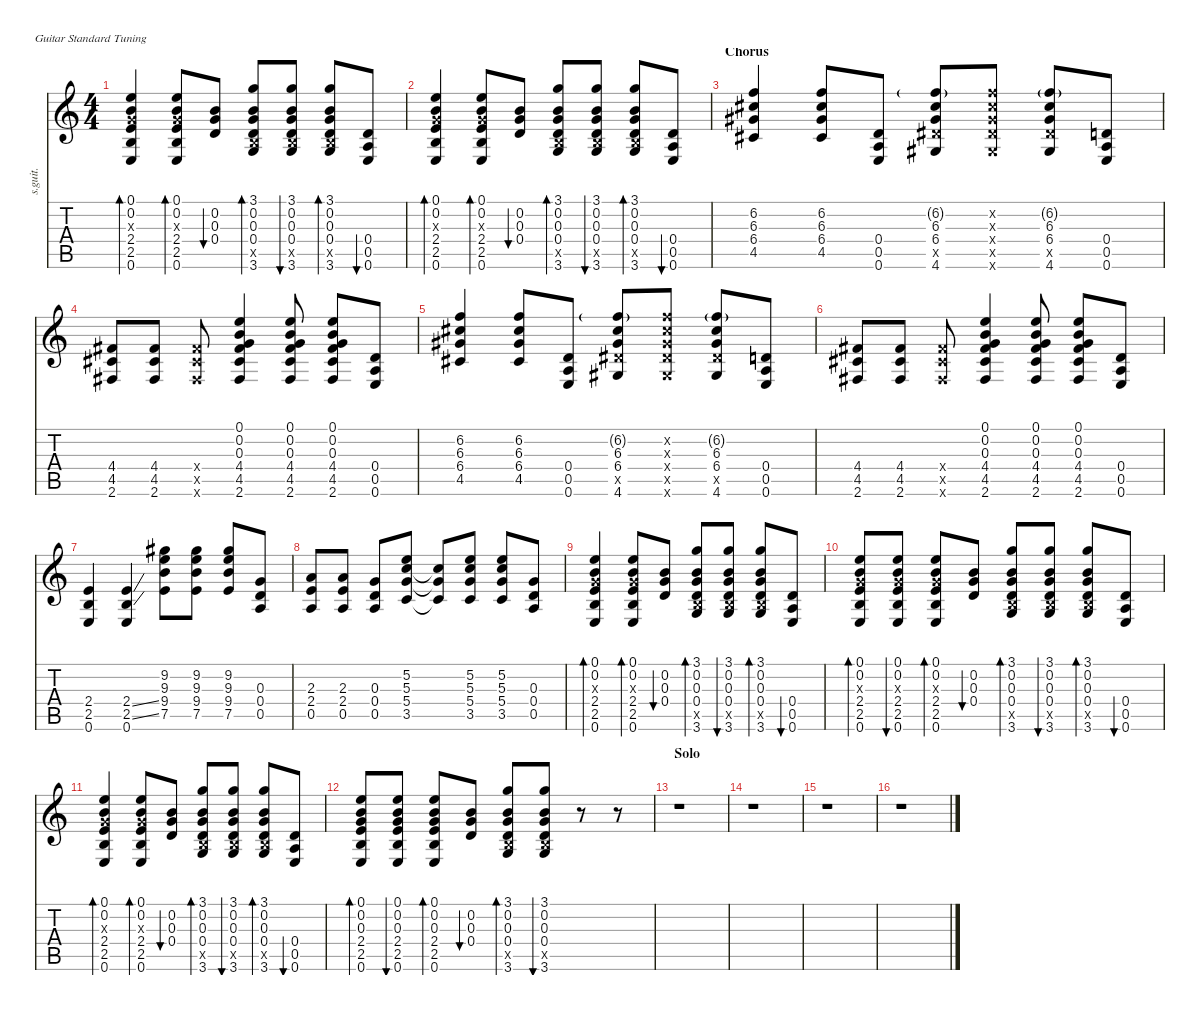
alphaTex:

\defaultSystemsLayout 4
\hideDynamics
\bracketExtendMode nobrackets
\track ("Kurt Cobain - Clean" "s.guit.") {instrument electricguitarclean}
\staff {score tabs}
\tuning (E4 B3 G3 D3 A2 E2)
\ts (4 4)
\tempo (126 hide)
\clef g2
\ks c
(0.1 0.2 0.3{x} 2.4 2.5 0.6).4{bd 30 lyrics (0 "") lyrics (1 "") lyrics (2 "") lyrics (3 "") lyrics (4 "") dy f} (0.1 0.2 0.3{x} 2.4 2.5 0.6).8{bd 30 lyrics (0 "") lyrics (1 "") lyrics (2 "") lyrics (3 "") lyrics (4 "")} (0.2 0.3 0.4).8{bu 30 lyrics (0 "") lyrics (1 "") lyrics (2 "") lyrics (3 "") lyrics (4 "")} (3.1 0.2 0.3 0.4 2.5{x} 3.6).8{bd 30 lyrics (0 "") lyrics (1 "") lyrics (2 "") lyrics (3 "") lyrics (4 "")} (3.1 0.2 0.3 0.4 2.5{x} 3.6).8{bu 30 lyrics (0 "") lyrics (1 "") lyrics (2 "") lyrics (3 "") lyrics (4 "")} (3.1 0.2 0.3 0.4 2.5{x} 3.6).8{bd 30 lyrics (0 "") lyrics (1 "") lyrics (2 "") lyrics (3 "") lyrics (4 "")} (0.4 0.5 0.6).8{bu 30 lyrics (0 "") lyrics (1 "") lyrics (2 "") lyrics (3 "") lyrics (4 "")} |
(0.1 0.2 0.3{x} 2.4 2.5 0.6).4{bd 30 lyrics (0 "") lyrics (1 "") lyrics (2 "") lyrics (3 "") lyrics (4 "")} (0.1 0.2 0.3{x} 2.4 2.5 0.6).8{bd 30 lyrics (0 "") lyrics (1 "") lyrics (2 "") lyrics (3 "") lyrics (4 "")} (0.2 0.3 0.4).8{bu 30 lyrics (0 "") lyrics (1 "") lyrics (2 "") lyrics (3 "") lyrics (4 "")} (3.1 0.2 0.3 0.4 2.5{x} 3.6).8{bd 30 lyrics (0 "") lyrics (1 "") lyrics (2 "") lyrics (3 "") lyrics (4 "")} (3.1 0.2 0.3 0.4 2.5{x} 3.6).8{bu 30 lyrics (0 "") lyrics (1 "") lyrics (2 "") lyrics (3 "") lyrics (4 "")} (3.1 0.2 0.3 0.4 2.5{x} 3.6).8{bd 30 lyrics (0 "") lyrics (1 "") lyrics (2 "") lyrics (3 "") lyrics (4 "")} (0.4 0.5 0.6).8{bu 30 lyrics (0 "") lyrics (1 "") lyrics (2 "") lyrics (3 "") lyrics (4 "")} |
\section ("" "Chorus")
(6.2 6.3{acc #} 6.4{acc #} 4.5{acc #}).4{lyrics (0 "") lyrics (1 "") lyrics (2 "") lyrics (3 "") lyrics (4 "")} (6.2 6.3{acc #} 6.4{acc #} 4.5{acc #}).8{lyrics (0 "") lyrics (1 "") lyrics (2 "") lyrics (3 "") lyrics (4 "")} (0.4 0.5 0.6).8{lyrics (0 "") lyrics (1 "") lyrics (2 "") lyrics (3 "") lyrics (4 "")} (6.2{g} 6.3{acc #} 6.4{acc #} 6.5{x acc #} 4.6{acc #}).8{lyrics (0 "") lyrics (1 "") lyrics (2 "") lyrics (3 "") lyrics (4 "")} (6.2{x} 6.3{x acc #} 6.4{x acc #} 6.5{x acc #} 4.6{x acc #}).8{lyrics (0 "") lyrics (1 "") lyrics (2 "") lyrics (3 "") lyrics (4 "")} (6.2{g} 6.3{acc #} 6.4{acc #} 6.5{x acc #} 4.6{acc #}).8{lyrics (0 "") lyrics (1 "") lyrics (2 "") lyrics (3 "") lyrics (4 "")} (0.4 0.5 0.6).8{lyrics (0 "") lyrics (1 "") lyrics (2 "") lyrics (3 "") lyrics (4 "")} |
(4.4{acc #} 4.5{acc #} 2.6{acc #}).8{lyrics (0 "") lyrics (1 "") lyrics (2 "") lyrics (3 "") lyrics (4 "")} (4.4{acc #} 4.5{acc #} 2.6{acc #}).8{lyrics (0 "") lyrics (1 "") lyrics (2 "") lyrics (3 "") lyrics (4 "")} (4.4{x acc #} 4.5{x acc #} 2.6{x acc #}).8{lyrics (0 "") lyrics (1 "") lyrics (2 "") lyrics (3 "") lyrics (4 "")} (4.4{acc #} 4.5{acc #} 2.6{acc #} 0.3 0.2 0.1).4{lyrics (0 "") lyrics (1 "") lyrics (2 "") lyrics (3 "") lyrics (4 "")} (4.4{acc #} 4.5{acc #} 2.6{acc #} 0.3 0.1 0.2).8{lyrics (0 "") lyrics (1 "") lyrics (2 "") lyrics (3 "") lyrics (4 "")} (4.4{acc #} 4.5{acc #} 2.6{acc #} 0.3 0.2 0.1).8{lyrics (0 "") lyrics (1 "") lyrics (2 "") lyrics (3 "") lyrics (4 "")} (0.4 0.5 0.6).8{lyrics (0 "") lyrics (1 "") lyrics (2 "") lyrics (3 "") lyrics (4 "")} |
(6.2 6.3{acc #} 6.4{acc #} 4.5{acc #}).4{lyrics (0 "") lyrics (1 "") lyrics (2 "") lyrics (3 "") lyrics (4 "")} (6.2 6.3{acc #} 6.4{acc #} 4.5{acc #}).8{lyrics (0 "") lyrics (1 "") lyrics (2 "") lyrics (3 "") lyrics (4 "")} (0.4 0.5 0.6).8{lyrics (0 "") lyrics (1 "") lyrics (2 "") lyrics (3 "") lyrics (4 "")} (6.2{g} 6.3{acc #} 6.4{acc #} 6.5{x acc #} 4.6{acc #}).8{lyrics (0 "") lyrics (1 "") lyrics (2 "") lyrics (3 "") lyrics (4 "")} (6.2{x} 6.3{x acc #} 6.4{x acc #} 6.5{x acc #} 4.6{x acc #}).8{lyrics (0 "") lyrics (1 "") lyrics (2 "") lyrics (3 "") lyrics (4 "")} (6.2{g} 6.3{acc #} 6.4{acc #} 6.5{x acc #} 4.6{acc #}).8{lyrics (0 "") lyrics (1 "") lyrics (2 "") lyrics (3 "") lyrics (4 "")} (0.4 0.5 0.6).8{lyrics (0 "") lyrics (1 "") lyrics (2 "") lyrics (3 "") lyrics (4 "")} |
(4.4{acc #} 4.5{acc #} 2.6{acc #}).8{lyrics (0 "") lyrics (1 "") lyrics (2 "") lyrics (3 "") lyrics (4 "")} (4.4{acc #} 4.5{acc #} 2.6{acc #}).8{lyrics (0 "") lyrics (1 "") lyrics (2 "") lyrics (3 "") lyrics (4 "")} (4.4{x acc #} 4.5{x acc #} 2.6{x acc #}).8{lyrics (0 "") lyrics (1 "") lyrics (2 "") lyrics (3 "") lyrics (4 "")} (4.4{acc #} 4.5{acc #} 2.6{acc #} 0.3 0.2 0.1).4{lyrics (0 "") lyrics (1 "") lyrics (2 "") lyrics (3 "") lyrics (4 "")} (4.4{acc #} 4.5{acc #} 2.6{acc #} 0.3 0.2 0.1).8{lyrics (0 "") lyrics (1 "") lyrics (2 "") lyrics (3 "") lyrics (4 "")} (4.4{acc #} 4.5{acc #} 2.6{acc #} 0.3 0.1 0.2).8{lyrics (0 "") lyrics (1 "") lyrics (2 "") lyrics (3 "") lyrics (4 "")} (0.4 0.5 0.6).8{lyrics (0 "") lyrics (1 "") lyrics (2 "") lyrics (3 "") lyrics (4 "")} |
(2.4 2.5 0.6).4{lyrics (0 "") lyrics (1 "") lyrics (2 "") lyrics (3 "") lyrics (4 "")} (2.4{ss} 2.5{ss} 0.6).4{lyrics (0 "") lyrics (1 "") lyrics (2 "") lyrics (3 "") lyrics (4 "")} (9.2{acc #} 9.3 9.4 7.5).8{lyrics (0 "") lyrics (1 "") lyrics (2 "") lyrics (3 "") lyrics (4 "")} (9.2{acc #} 9.3 9.4 7.5).8{lyrics (0 "") lyrics (1 "") lyrics (2 "") lyrics (3 "") lyrics (4 "")} (9.2{acc #} 9.3 9.4 7.5).8{lyrics (0 "") lyrics (1 "") lyrics (2 "") lyrics (3 "") lyrics (4 "")} (0.3 0.4 0.5).8{lyrics (0 "") lyrics (1 "") lyrics (2 "") lyrics (3 "") lyrics (4 "")} |
(2.3 2.4 0.5).8{lyrics (0 "") lyrics (1 "") lyrics (2 "") lyrics (3 "") lyrics (4 "")} (2.3 2.4 0.5).8{lyrics (0 "") lyrics (1 "") lyrics (2 "") lyrics (3 "") lyrics (4 "")} (0.3 0.4 0.5).8{lyrics (0 "") lyrics (1 "") lyrics (2 "") lyrics (3 "") lyrics (4 "")} (5.2 5.3 5.4 3.5).8{lyrics (0 "") lyrics (1 "") lyrics (2 "") lyrics (3 "") lyrics (4 "")} (5.3{t} 5.4{t} 3.5{t}).8{lyrics (0 "") lyrics (1 "") lyrics (2 "") lyrics (3 "") lyrics (4 "")} (5.2 5.3 5.4 3.5).8{lyrics (0 "") lyrics (1 "") lyrics (2 "") lyrics (3 "") lyrics (4 "")} (5.2 5.3 5.4 3.5).8{lyrics (0 "") lyrics (1 "") lyrics (2 "") lyrics (3 "") lyrics (4 "")} (0.3 0.4 0.5).8{lyrics (0 "") lyrics (1 "") lyrics (2 "") lyrics (3 "") lyrics (4 "")} |
(0.1 0.2 0.3{x} 2.4 2.5 0.6).4{bd 30 lyrics (0 "") lyrics (1 "") lyrics (2 "") lyrics (3 "") lyrics (4 "")} (0.1 0.2 0.3{x} 2.4 2.5 0.6).8{bd 30 lyrics (0 "") lyrics (1 "") lyrics (2 "") lyrics (3 "") lyrics (4 "")} (0.2 0.3 0.4).8{bu 30 lyrics (0 "") lyrics (1 "") lyrics (2 "") lyrics (3 "") lyrics (4 "")} (3.1 0.2 0.3 0.4 2.5{x} 3.6).8{bd 30 lyrics (0 "") lyrics (1 "") lyrics (2 "") lyrics (3 "") lyrics (4 "")} (3.1 0.2 0.3 0.4 2.5{x} 3.6).8{bu 30 lyrics (0 "") lyrics (1 "") lyrics (2 "") lyrics (3 "") lyrics (4 "")} (3.1 0.2 0.3 0.4 2.5{x} 3.6).8{bd 30 lyrics (0 "") lyrics (1 "") lyrics (2 "") lyrics (3 "") lyrics (4 "")} (0.4 0.5 0.6).8{bu 30 lyrics (0 "") lyrics (1 "") lyrics (2 "") lyrics (3 "") lyrics (4 "")} |
(0.1 0.2 0.3{x} 2.4 2.5 0.6).8{bd 30 lyrics (0 "") lyrics (1 "") lyrics (2 "") lyrics (3 "") lyrics (4 "")} (0.1 0.2 0.3{x} 2.4 2.5 0.6).8{bu 30 lyrics (0 "") lyrics (1 "") lyrics (2 "") lyrics (3 "") lyrics (4 "")} (0.1 0.2 0.3{x} 2.4 2.5 0.6).8{bd 30 lyrics (0 "") lyrics (1 "") lyrics (2 "") lyrics (3 "") lyrics (4 "")} (0.2 0.3 0.4).8{bu 30 lyrics (0 "") lyrics (1 "") lyrics (2 "") lyrics (3 "") lyrics (4 "")} (3.1 0.2 0.3 0.4 2.5{x} 3.6).8{bd 30 lyrics (0 "") lyrics (1 "") lyrics (2 "") lyrics (3 "") lyrics (4 "")} (3.1 0.2 0.3 0.4 2.5{x} 3.6).8{bu 30 lyrics (0 "") lyrics (1 "") lyrics (2 "") lyrics (3 "") lyrics (4 "")} (3.1 0.2 0.3 0.4 2.5{x} 3.6).8{bd 30 lyrics (0 "") lyrics (1 "") lyrics (2 "") lyrics (3 "") lyrics (4 "")} (0.4 0.5 0.6).8{bu 30 lyrics (0 "") lyrics (1 "") lyrics (2 "") lyrics (3 "") lyrics (4 "")} |
(0.1 0.2 0.3{x} 2.4 2.5 0.6).4{bd 30 lyrics (0 "") lyrics (1 "") lyrics (2 "") lyrics (3 "") lyrics (4 "")} (0.1 0.2 0.3{x} 2.4 2.5 0.6).8{bd 30 lyrics (0 "") lyrics (1 "") lyrics (2 "") lyrics (3 "") lyrics (4 "")} (0.2 0.3 0.4).8{bu 30 lyrics (0 "") lyrics (1 "") lyrics (2 "") lyrics (3 "") lyrics (4 "")} (3.1 0.2 0.3 0.4 2.5{x} 3.6).8{bd 30 lyrics (0 "") lyrics (1 "") lyrics (2 "") lyrics (3 "") lyrics (4 "")} (3.1 0.2 0.3 0.4 2.5{x} 3.6).8{bu 30 lyrics (0 "") lyrics (1 "") lyrics (2 "") lyrics (3 "") lyrics (4 "")} (3.1 0.2 0.3 0.4 2.5{x} 3.6).8{bd 30 lyrics (0 "") lyrics (1 "") lyrics (2 "") lyrics (3 "") lyrics (4 "")} (0.4 0.5 0.6).8{bu 30 lyrics (0 "") lyrics (1 "") lyrics (2 "") lyrics (3 "") lyrics (4 "")} |
(0.1 0.2 0.3 2.4 2.5 0.6).8{bd 30 lyrics (0 "") lyrics (1 "") lyrics (2 "") lyrics (3 "") lyrics (4 "")} (0.1 0.2 0.3 2.4 2.5 0.6).8{bu 30 lyrics (0 "") lyrics (1 "") lyrics (2 "") lyrics (3 "") lyrics (4 "")} (0.1 0.2 0.3 2.4 2.5 0.6).8{bd 30 lyrics (0 "") lyrics (1 "") lyrics (2 "") lyrics (3 "") lyrics (4 "")} (0.2 0.3 0.4).8{bu 30 lyrics (0 "") lyrics (1 "") lyrics (2 "") lyrics (3 "") lyrics (4 "")} (3.1 0.2 0.3 0.4 2.5{x} 3.6).8{bd 30 lyrics (0 "") lyrics (1 "") lyrics (2 "") lyrics (3 "") lyrics (4 "")} (3.1 0.2 0.3 0.4 2.5{x} 3.6).8{bu 30 lyrics (0 "") lyrics (1 "") lyrics (2 "") lyrics (3 "") lyrics (4 "")} r.8 r.8 |
\section ("" "Solo")
\tempo (133 hide)
r.1 |
r.1 |
r.1 |
r.1
